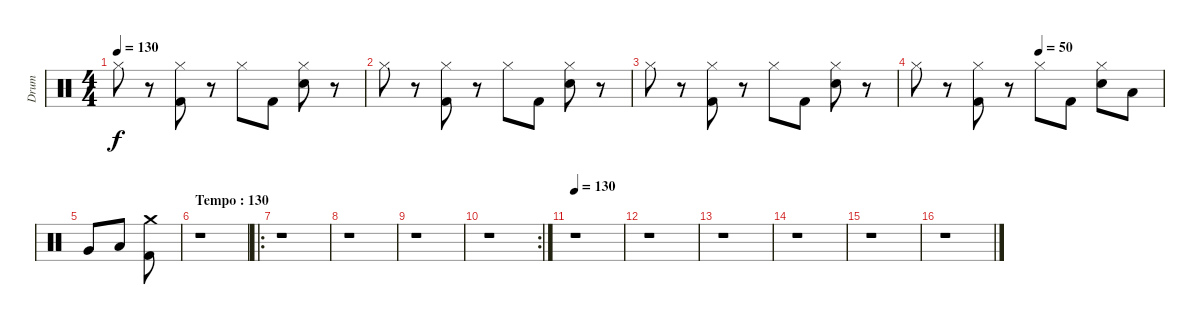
\track ("Drum" "Drum") {instrument percussion}
\staff {score}
\articulation defaults
\ts (4 4)
\tempo 130
\clef neutral
\ks c "Hi-Hat (closed)".8{dy f}
r.8 ("Hi-Hat (closed)" "Kick (hit) 2").8 r.8 "Hi-Hat (closed)".8 "Kick (hit) 2".8 ("Hi-Hat (closed)" "Snare (hit) 2").8 r.8 |
"Hi-Hat (closed)".8 r.8 ("Hi-Hat (closed)" "Kick (hit) 2").8 r.8 "Hi-Hat (closed)".8 "Kick (hit) 2".8 ("Hi-Hat (closed)" "Snare (hit) 2").8 r.8 |
"Hi-Hat (closed)".8 r.8 ("Hi-Hat (closed)" "Kick (hit) 2").8 r.8 "Hi-Hat (closed)".8 "Kick (hit) 2".8 ("Hi-Hat (closed)" "Snare (hit) 2").8 r.8 |
\tempo (50 0.5)
"Hi-Hat (closed)".8 r.8 ("Hi-Hat (closed)" "Kick (hit) 2").8 r.8 "Hi-Hat (closed)".8 "Kick (hit) 2".8 ("Hi-Hat (closed)" "Snare (hit) 2").8 "Low Tom (hit)".8 |
"Very Low Tom (hit)".8 "Low Floor Tom (hit)".8 ("Crash medium (hit)" "Kick (hit) 2").8 |
\section ("" "Tempo : 130")
r.1 |
\ro
r.1 |
r.1 |
r.1 |
\rc 2
r.1 |
\tempo 130
r.1 |
r.1 |
r.1 |
r.1 |
r.1 |
r.1
